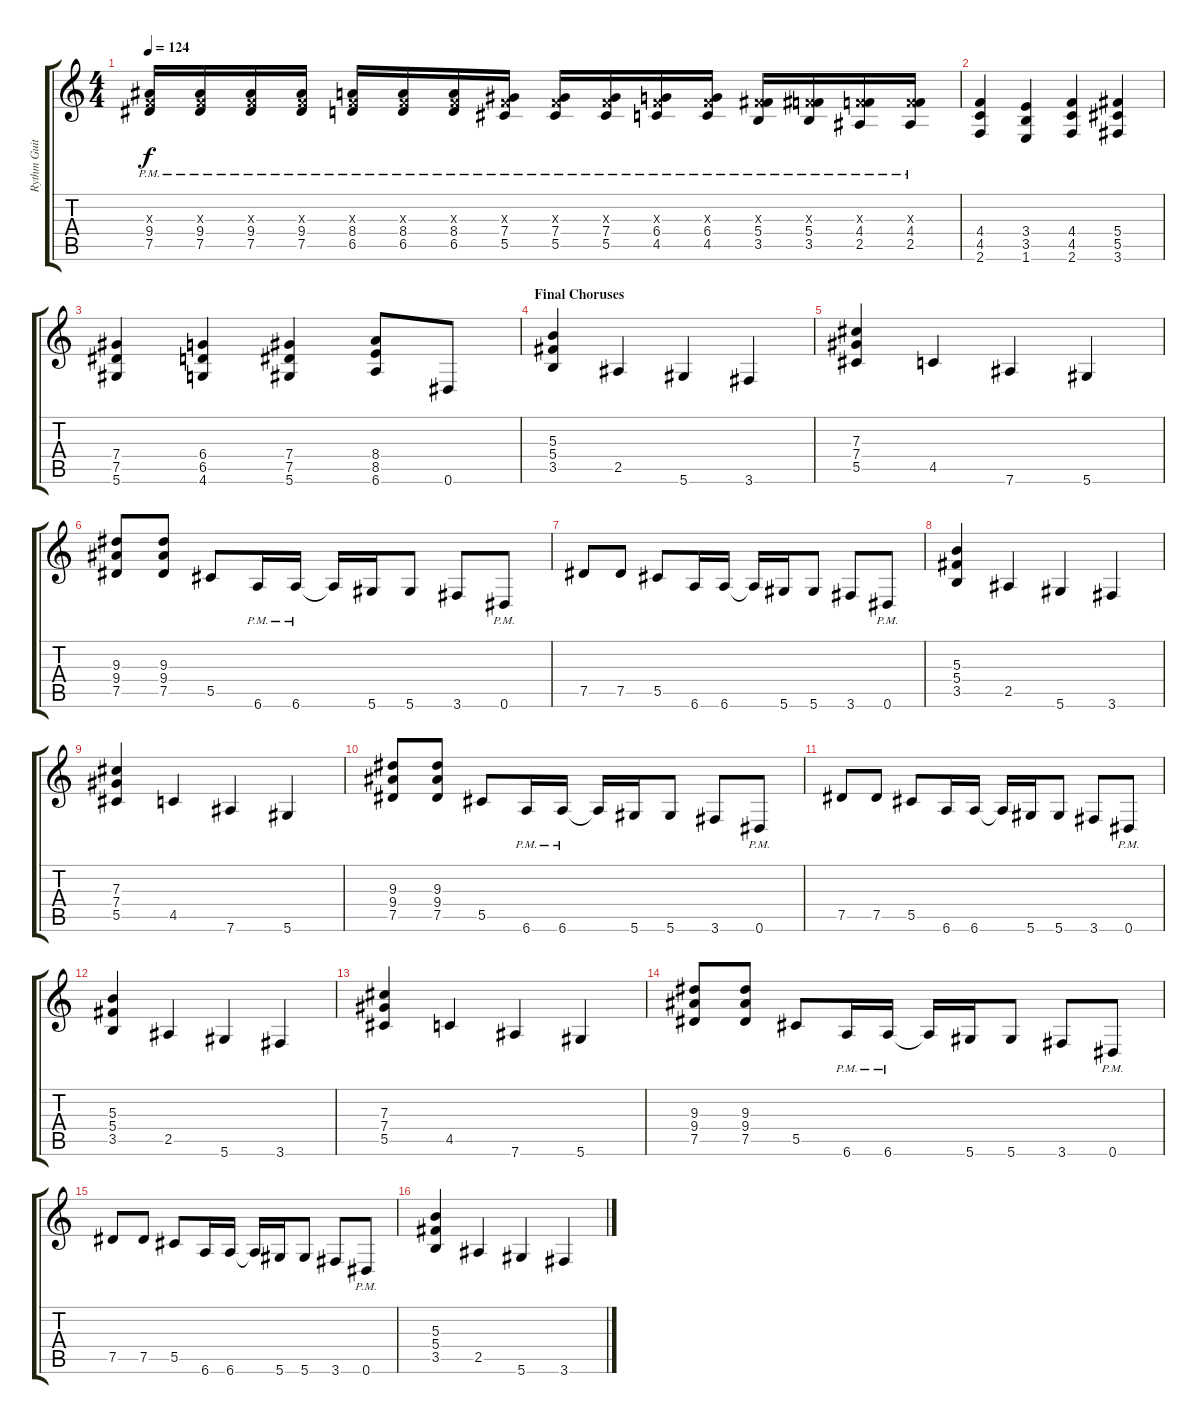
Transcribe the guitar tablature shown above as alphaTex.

\track ("Rythm Guitar 2" "Rythm Guit") {instrument overdrivenguitar}
\staff {score tabs}
\tuning (Eb4 Bb3 Gb3 Db3 Ab2 Eb2) {hide}
\ts (4 4)
\tempo 124
\clef g2
\ks c
(-1.3{x} 9.4{pm} 7.5{pm}).16{dy f} (-1.3{x} 9.4{pm} 7.5{pm}).16 (-1.3{x} 9.4{pm} 7.5{pm}).16 (-1.3{x} 9.4{pm} 7.5{pm}).16 (-1.3{x} 8.4{pm} 6.5{pm}).16 (-1.3{x} 8.4{pm} 6.5{pm}).16 (-1.3{x} 8.4{pm} 6.5{pm}).16 (-1.3{x} 7.4{pm} 5.5{pm}).16 (-1.3{x} 7.4{pm} 5.5{pm}).16 (-1.3{x} 7.4{pm} 5.5{pm}).16 (-1.3{x} 6.4{pm} 4.5{pm}).16 (-1.3{x} 6.4{pm} 4.5{pm}).16 (-1.3{x} 5.4{pm} 3.5{pm}).16 (-1.3{x} 5.4{pm} 3.5{pm}).16 (-1.3{x} 4.4{pm} 2.5{pm}).16 (-1.3{x} 4.4{pm} 2.5{pm}).16 |
(4.4 4.5 2.6).4 (3.4 3.5 1.6).4 (4.4 4.5 2.6).4 (5.4 5.5 3.6).4 |
(7.4 7.5 5.6).4 (6.4 6.5 4.6).4 (7.4 7.5 5.6).4 (8.4 8.5 6.6).8 0.6.8 |
\section ("" "Final Choruses")
(5.3 5.4 3.5).4 2.5.4 5.6.4 3.6.4 |
(7.3 7.4 5.5).4 4.5.4 7.6.4 5.6.4 |
(9.3 9.4 7.5).8 (9.3 9.4 7.5).8 5.5.8 6.6{pm}.16 6.6{pm}.16 6.6{t}.16 5.6.16 5.6.8 3.6.8 0.6{pm}.8 |
7.5.8 7.5.8 5.5.8 6.6.16 6.6.16 6.6{t}.16 5.6.16 5.6.8 3.6.8 0.6{pm}.8 |
(5.3 5.4 3.5).4 2.5.4 5.6.4 3.6.4 |
(7.3 7.4 5.5).4 4.5.4 7.6.4 5.6.4 |
(9.3 9.4 7.5).8 (9.3 9.4 7.5).8 5.5.8 6.6{pm}.16 6.6{pm}.16 6.6{t}.16 5.6.16 5.6.8 3.6.8 0.6{pm}.8 |
7.5.8 7.5.8 5.5.8 6.6.16 6.6.16 6.6{t}.16 5.6.16 5.6.8 3.6.8 0.6{pm}.8 |
(5.3 5.4 3.5).4 2.5.4 5.6.4 3.6.4 |
(7.3 7.4 5.5).4 4.5.4 7.6.4 5.6.4 |
(9.3 9.4 7.5).8 (9.3 9.4 7.5).8 5.5.8 6.6{pm}.16 6.6{pm}.16 6.6{t}.16 5.6.16 5.6.8 3.6.8 0.6{pm}.8 |
7.5.8 7.5.8 5.5.8 6.6.16 6.6.16 6.6{t}.16 5.6.16 5.6.8 3.6.8 0.6{pm}.8 |
(5.3 5.4 3.5).4 2.5.4 5.6.4 3.6.4
